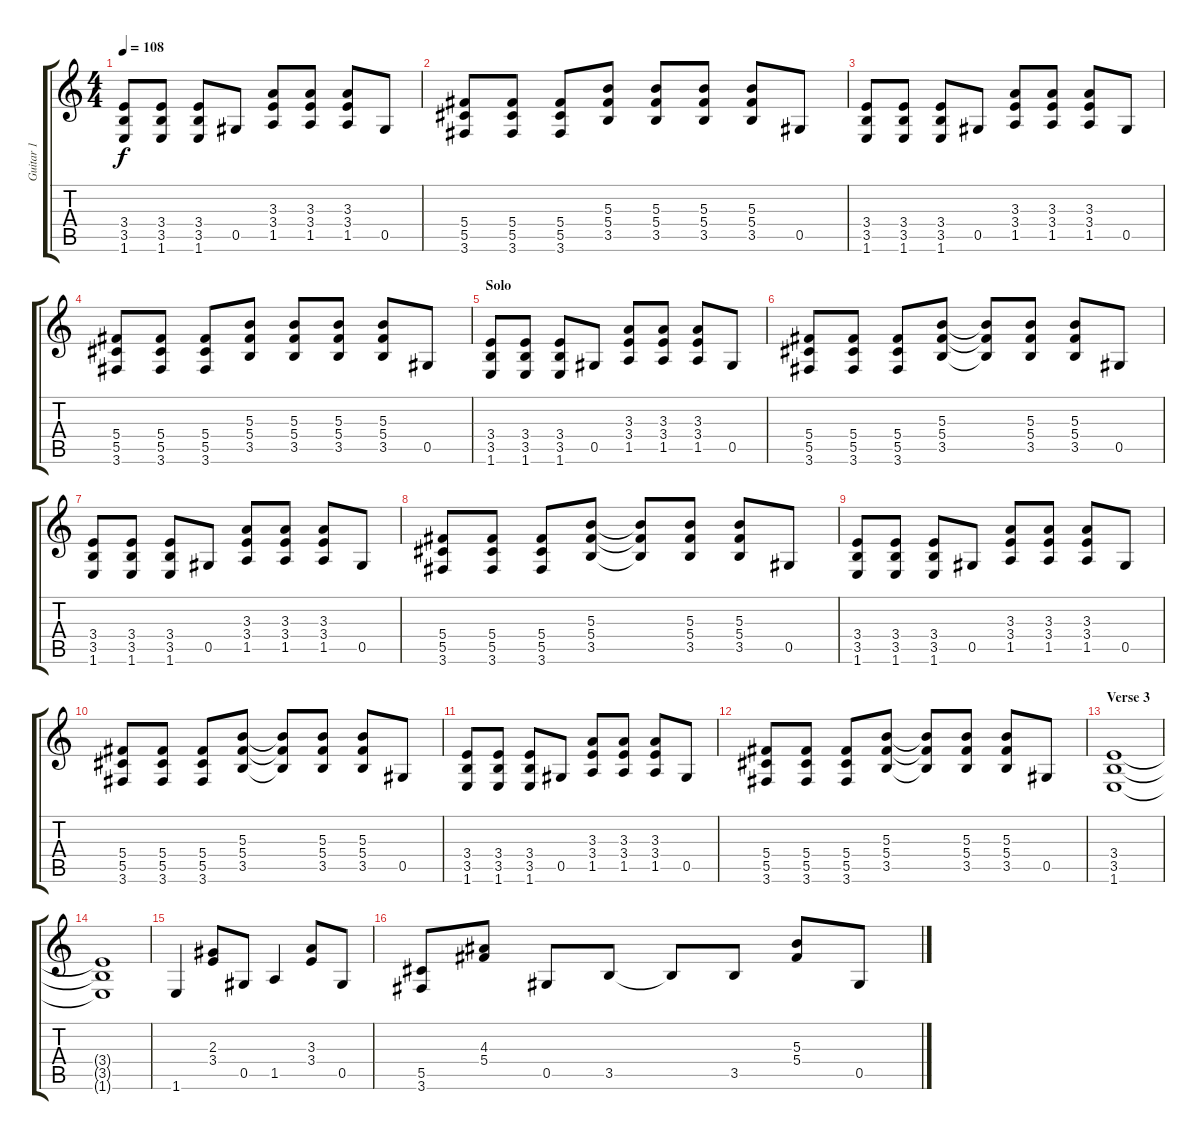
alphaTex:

\track ("Guitar 1" "Guitar 1") {instrument electricguitarmuted}
\staff {score tabs}
\tuning (Eb4 Bb3 Gb3 Db3 Ab2 Eb2) {hide}
\ts (4 4)
\tempo 108
\clef g2
\ks c
(3.4 3.5 1.6).8{dy f} (3.4 3.5 1.6).8 (3.4 3.5 1.6).8 0.5.8 (3.3 3.4 1.5).8 (3.3 3.4 1.5).8 (3.3 3.4 1.5).8 0.5.8 |
(5.4 5.5 3.6).8 (5.4 5.5 3.6).8 (5.4 5.5 3.6).8 (5.3 5.4 3.5).8 (5.3 5.4 3.5).8 (5.3 5.4 3.5).8 (5.3 5.4 3.5).8 0.5.8 |
(3.4 3.5 1.6).8 (3.4 3.5 1.6).8 (3.4 3.5 1.6).8 0.5.8 (3.3 3.4 1.5).8 (3.3 3.4 1.5).8 (3.3 3.4 1.5).8 0.5.8 |
(5.4 5.5 3.6).8 (5.4 5.5 3.6).8 (5.4 5.5 3.6).8 (5.3 5.4 3.5).8 (5.3 5.4 3.5).8 (5.3 5.4 3.5).8 (5.3 5.4 3.5).8 0.5.8 |
\section ("" "Solo")
(3.4 3.5 1.6).8{volume 11} (3.4 3.5 1.6).8 (3.4 3.5 1.6).8 0.5.8 (3.3 3.4 1.5).8 (3.3 3.4 1.5).8 (3.3 3.4 1.5).8 0.5.8 |
(5.4 5.5 3.6).8 (5.4 5.5 3.6).8 (5.4 5.5 3.6).8 (5.3 5.4 3.5).8 (5.3{t} 5.4{t} 3.5{t}).8 (5.3 5.4 3.5).8 (5.3 5.4 3.5).8 0.5.8 |
(3.4 3.5 1.6).8 (3.4 3.5 1.6).8 (3.4 3.5 1.6).8 0.5.8 (3.3 3.4 1.5).8 (3.3 3.4 1.5).8 (3.3 3.4 1.5).8 0.5.8 |
(5.4 5.5 3.6).8 (5.4 5.5 3.6).8 (5.4 5.5 3.6).8 (5.3 5.4 3.5).8 (5.3{t} 5.4{t} 3.5{t}).8 (5.3 5.4 3.5).8 (5.3 5.4 3.5).8 0.5.8 |
(3.4 3.5 1.6).8 (3.4 3.5 1.6).8 (3.4 3.5 1.6).8 0.5.8 (3.3 3.4 1.5).8 (3.3 3.4 1.5).8 (3.3 3.4 1.5).8 0.5.8 |
(5.4 5.5 3.6).8 (5.4 5.5 3.6).8 (5.4 5.5 3.6).8 (5.3 5.4 3.5).8 (5.3{t} 5.4{t} 3.5{t}).8 (5.3 5.4 3.5).8 (5.3 5.4 3.5).8 0.5.8 |
(3.4 3.5 1.6).8 (3.4 3.5 1.6).8 (3.4 3.5 1.6).8 0.5.8 (3.3 3.4 1.5).8 (3.3 3.4 1.5).8 (3.3 3.4 1.5).8 0.5.8 |
(5.4 5.5 3.6).8 (5.4 5.5 3.6).8 (5.4 5.5 3.6).8 (5.3 5.4 3.5).8 (5.3{t} 5.4{t} 3.5{t}).8 (5.3 5.4 3.5).8 (5.3 5.4 3.5).8 0.5.8 |
\section ("" "Verse 3")
(3.4 3.5 1.6).1 |
(3.4{t} 3.5{t} 1.6{t}).1 |
1.6.4{instrument electricguitarmuted} (2.3 3.4).8 0.5.8 1.5.4 (3.3 3.4).8 0.5.8 |
(5.5 3.6).8 (4.3 5.4).8 0.5.8 3.5.8 3.5{t}.8 3.5.8 (5.3 5.4).8 0.5.8
